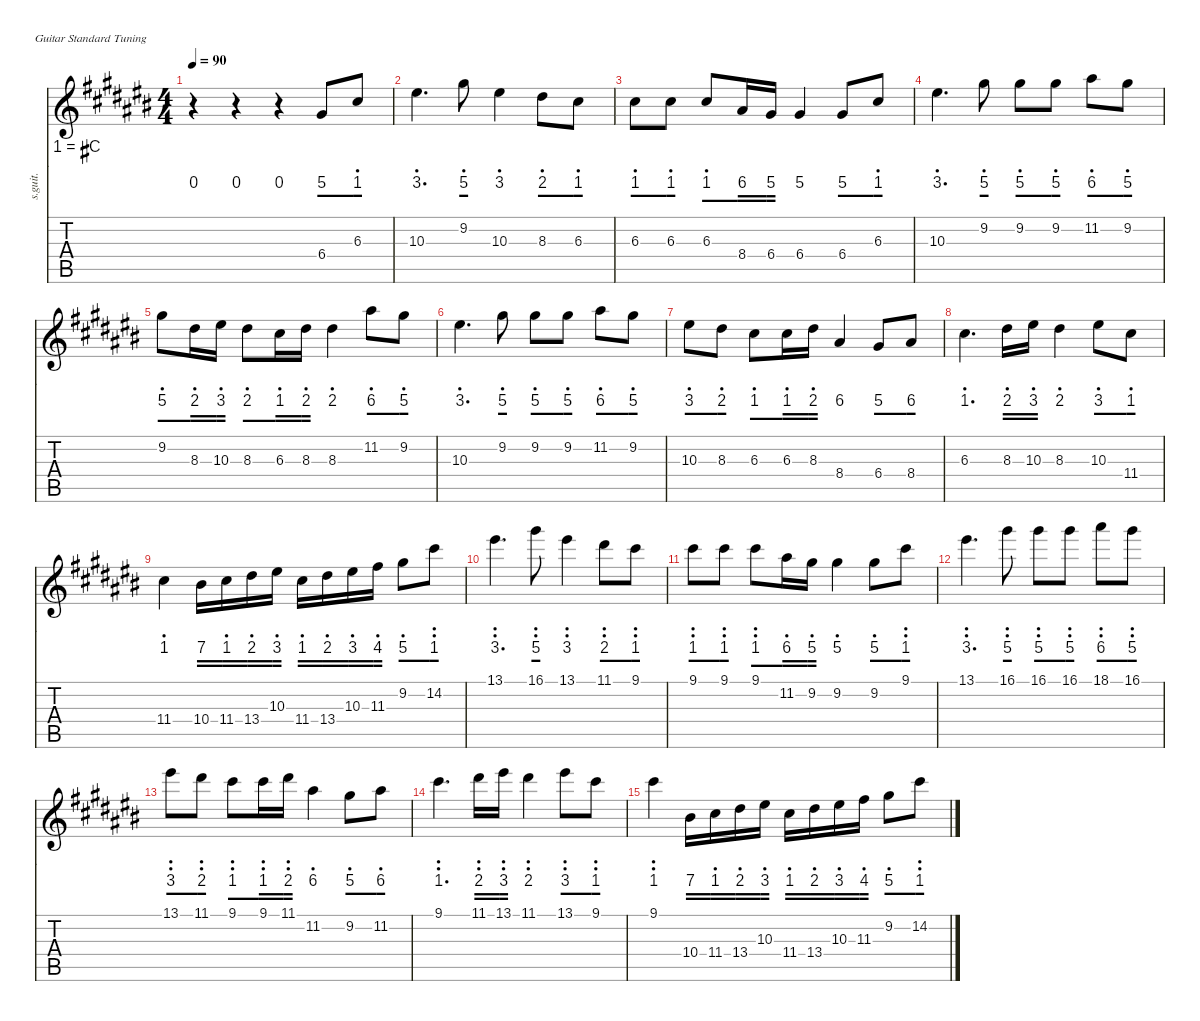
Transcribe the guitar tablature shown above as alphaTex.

\defaultSystemsLayout 4
\hideDynamics
\bracketExtendMode nobrackets
\track ("Steel Guitar" "s.guit.") {instrument acousticguitarsteel}
\staff {score tabs numbered}
\tuning (E4 B3 G3 D3 A2 E2)
\ts (4 4)
\tempo 90
\clef g2
\ks c#
r.4{dy mf instrument acousticguitarsteel} r.4 r.4 6.4{acc #}.8 6.3{acc #}.8 |
10.3{acc #}.4{d} 9.2{acc #}.8 10.3{acc #}.4 8.3{acc #}.8 6.3{acc #}.8 |
6.3{acc #}.8 6.3{acc #}.8 6.3{acc #}.8 8.4{acc #}.16 6.4{acc #}.16 6.4{acc #}.4 6.4{acc #}.8 6.3{acc #}.8 |
10.3{acc #}.4{d} 9.2{acc #}.8 9.2{acc #}.8 9.2{acc #}.8 11.2{acc #}.8 9.2{acc #}.8 |
9.2{acc #}.8 8.3{acc #}.16 10.3{acc #}.16 8.3{acc #}.8 6.3{acc #}.16 8.3{acc #}.16 8.3{acc #}.4 11.2{acc #}.8 9.2{acc #}.8 |
10.3{acc #}.4{d} 9.2{acc #}.8 9.2{acc #}.8 9.2{acc #}.8 11.2{acc #}.8 9.2{acc #}.8 |
10.3{acc #}.8 8.3{acc #}.8 6.3{acc #}.8 6.3{acc #}.16 8.3{acc #}.16 8.4{acc #}.4 6.4{acc #}.8 8.4{acc #}.8 |
6.3{acc #}.4{d} 8.3{acc #}.16 10.3{acc #}.16 8.3{acc #}.4 10.3{acc #}.8 11.4{acc #}.8 |
11.4{acc #}.4 10.4{acc #}.16 11.4{acc #}.16 13.4{acc #}.16 10.3{acc #}.16 11.4{acc #}.16 13.4{acc #}.16 10.3{acc #}.16 11.3{acc #}.16 9.2{acc #}.8 14.2{acc #}.8 |
13.1{acc #}.4{d} 16.1{acc #}.8 13.1{acc #}.4 11.1{acc #}.8 9.1{acc #}.8 |
9.1{acc #}.8 9.1{acc #}.8 9.1{acc #}.8 11.2{acc #}.16 9.2{acc #}.16 9.2{acc #}.4 9.2{acc #}.8 9.1{acc #}.8 |
13.1{acc #}.4{d} 16.1{acc #}.8 16.1{acc #}.8 16.1{acc #}.8 18.1{acc #}.8 16.1{acc #}.8 |
13.1{acc #}.8 11.1{acc #}.8 9.1{acc #}.8 9.1{acc #}.16 11.1{acc #}.16 11.2{acc #}.4 9.2{acc #}.8 11.2{acc #}.8 |
9.1{acc #}.4{d beam Down} 11.1{acc #}.16{beam Down} 13.1{acc #}.16{beam Down} 11.1{acc #}.4{beam Down} 13.1{acc #}.8{beam Down} 9.1{acc #}.8{beam Down} |
9.1{acc #}.4{beam Down} 10.4{acc #}.16{beam Down} 11.4{acc #}.16{beam Down} 13.4{acc #}.16{beam Down} 10.3{acc #}.16{beam Down} 11.4{acc #}.16{beam Down} 13.4{acc #}.16{beam Down} 10.3{acc #}.16{beam Down} 11.3{acc #}.16{beam Down} 9.2{acc #}.8{beam Down} 14.2{acc #}.8{beam Down}
